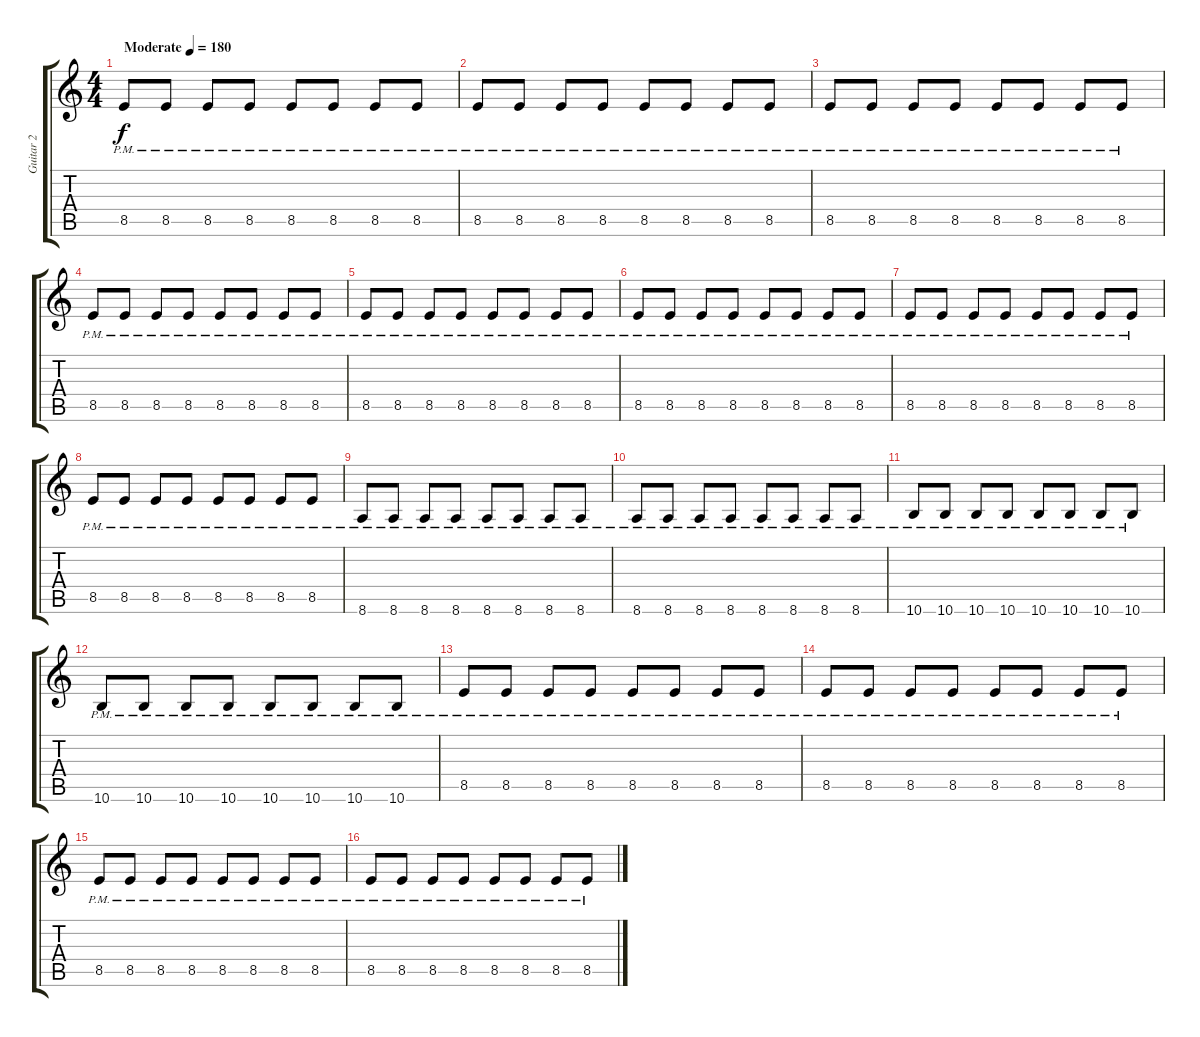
\track ("Guitar 2" "Guitar 2") {instrument distortionguitar}
\staff {score tabs}
\tuning (Eb4 Bb3 Gb3 Db3 Ab2 Db2) {hide}
\ts (4 4)
\tempo (180 "Moderate")
\clef g2
\ks c
8.5{pm}.8{dy f instrument distortionguitar} 8.5{pm}.8 8.5{pm}.8 8.5{pm}.8 8.5{pm}.8 8.5{pm}.8 8.5{pm}.8 8.5{pm}.8 |
8.5{pm}.8 8.5{pm}.8 8.5{pm}.8 8.5{pm}.8 8.5{pm}.8 8.5{pm}.8 8.5{pm}.8 8.5{pm}.8 |
8.5{pm}.8 8.5{pm}.8 8.5{pm}.8 8.5{pm}.8 8.5{pm}.8 8.5{pm}.8 8.5{pm}.8 8.5{pm}.8 |
8.5{pm}.8 8.5{pm}.8 8.5{pm}.8 8.5{pm}.8 8.5{pm}.8 8.5{pm}.8 8.5{pm}.8 8.5{pm}.8 |
8.5{pm}.8 8.5{pm}.8 8.5{pm}.8 8.5{pm}.8 8.5{pm}.8 8.5{pm}.8 8.5{pm}.8 8.5{pm}.8 |
8.5{pm}.8 8.5{pm}.8 8.5{pm}.8 8.5{pm}.8 8.5{pm}.8 8.5{pm}.8 8.5{pm}.8 8.5{pm}.8 |
8.5{pm}.8 8.5{pm}.8 8.5{pm}.8 8.5{pm}.8 8.5{pm}.8 8.5{pm}.8 8.5{pm}.8 8.5{pm}.8 |
8.5{pm}.8 8.5{pm}.8 8.5{pm}.8 8.5{pm}.8 8.5{pm}.8 8.5{pm}.8 8.5{pm}.8 8.5{pm}.8 |
8.6{pm}.8 8.6{pm}.8 8.6{pm}.8 8.6{pm}.8 8.6{pm}.8 8.6{pm}.8 8.6{pm}.8 8.6{pm}.8 |
8.6{pm}.8 8.6{pm}.8 8.6{pm}.8 8.6{pm}.8 8.6{pm}.8 8.6{pm}.8 8.6{pm}.8 8.6{pm}.8 |
10.6{pm}.8 10.6{pm}.8 10.6{pm}.8 10.6{pm}.8 10.6{pm}.8 10.6{pm}.8 10.6{pm}.8 10.6{pm}.8 |
10.6{pm}.8 10.6{pm}.8 10.6{pm}.8 10.6{pm}.8 10.6{pm}.8 10.6{pm}.8 10.6{pm}.8 10.6{pm}.8 |
8.5{pm}.8 8.5{pm}.8 8.5{pm}.8 8.5{pm}.8 8.5{pm}.8 8.5{pm}.8 8.5{pm}.8 8.5{pm}.8 |
8.5{pm}.8 8.5{pm}.8 8.5{pm}.8 8.5{pm}.8 8.5{pm}.8 8.5{pm}.8 8.5{pm}.8 8.5{pm}.8 |
8.5{pm}.8 8.5{pm}.8 8.5{pm}.8 8.5{pm}.8 8.5{pm}.8 8.5{pm}.8 8.5{pm}.8 8.5{pm}.8 |
8.5{pm}.8 8.5{pm}.8 8.5{pm}.8 8.5{pm}.8 8.5{pm}.8 8.5{pm}.8 8.5{pm}.8 8.5{pm}.8
